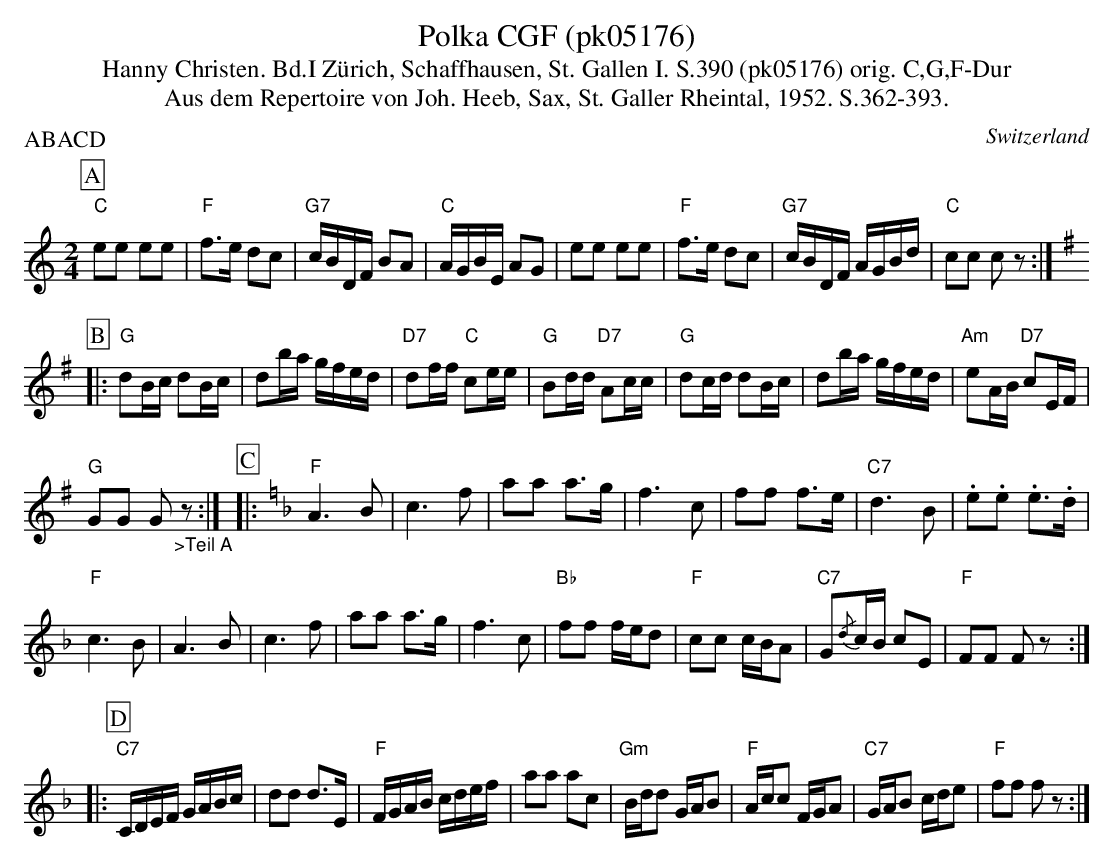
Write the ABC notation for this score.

X:1
T: Polka CGF (pk05176)
T:Hanny Christen. Bd.I Zürich, Schaffhausen, St. Gallen I. S.390 (pk05176) orig. C,G,F-Dur
T: Aus dem Repertoire von Joh. Heeb, Sax, St. Galler Rheintal, 1952. S.362-393.
P:ABACD
M:2/4
L:1/8
O:Switzerland
K:C major
[P:A] "C"ee ee | "F"f>e dc | "G7"c/B/D/F/ BA | "C"A/G/B/E/ AG | ee ee | "F"f>e dc | "G7"c/B/D/F/ A/G/B/d/ | "C"cc cz :|  [K:G]
[P:B] |: "G"dB/c/ dB/c/ | db/a/ g/f/e/d/ | "D7"df/f/ "C"ce/e/ | "G"Bd/d/ "D7"Ac/c/ | "G"dc/d/ dB/c/ | db/a/ g/f/e/d/ | "Am"eA/B/ "D7"cE/F/ |
"G"GG G"_>Teil A"z :| [P:C] [K:F] |:   "F"A3B | c3f | aa a>g | f3c | ff f>e | "C7"d3B | .e.e .e>.d |
"F"c3B | A3B | c3f | aa a>g | f3c | "Bb"ff f/e/d | "F"cc c/B/A | "C7"G{/d}c/B/ cE | "F"FF Fz :|
|: [P:D] [L:1/16] "C7"CDEF GABc | d2d2 d3E |  "F"FGAB cdef |  a2a2  a2c2 | "Gm"Bdd2 GAB2 | "F"Acc2 FGA2 | "C7"GAB2 cde2 | "F"f2f2 f2z2 :|
